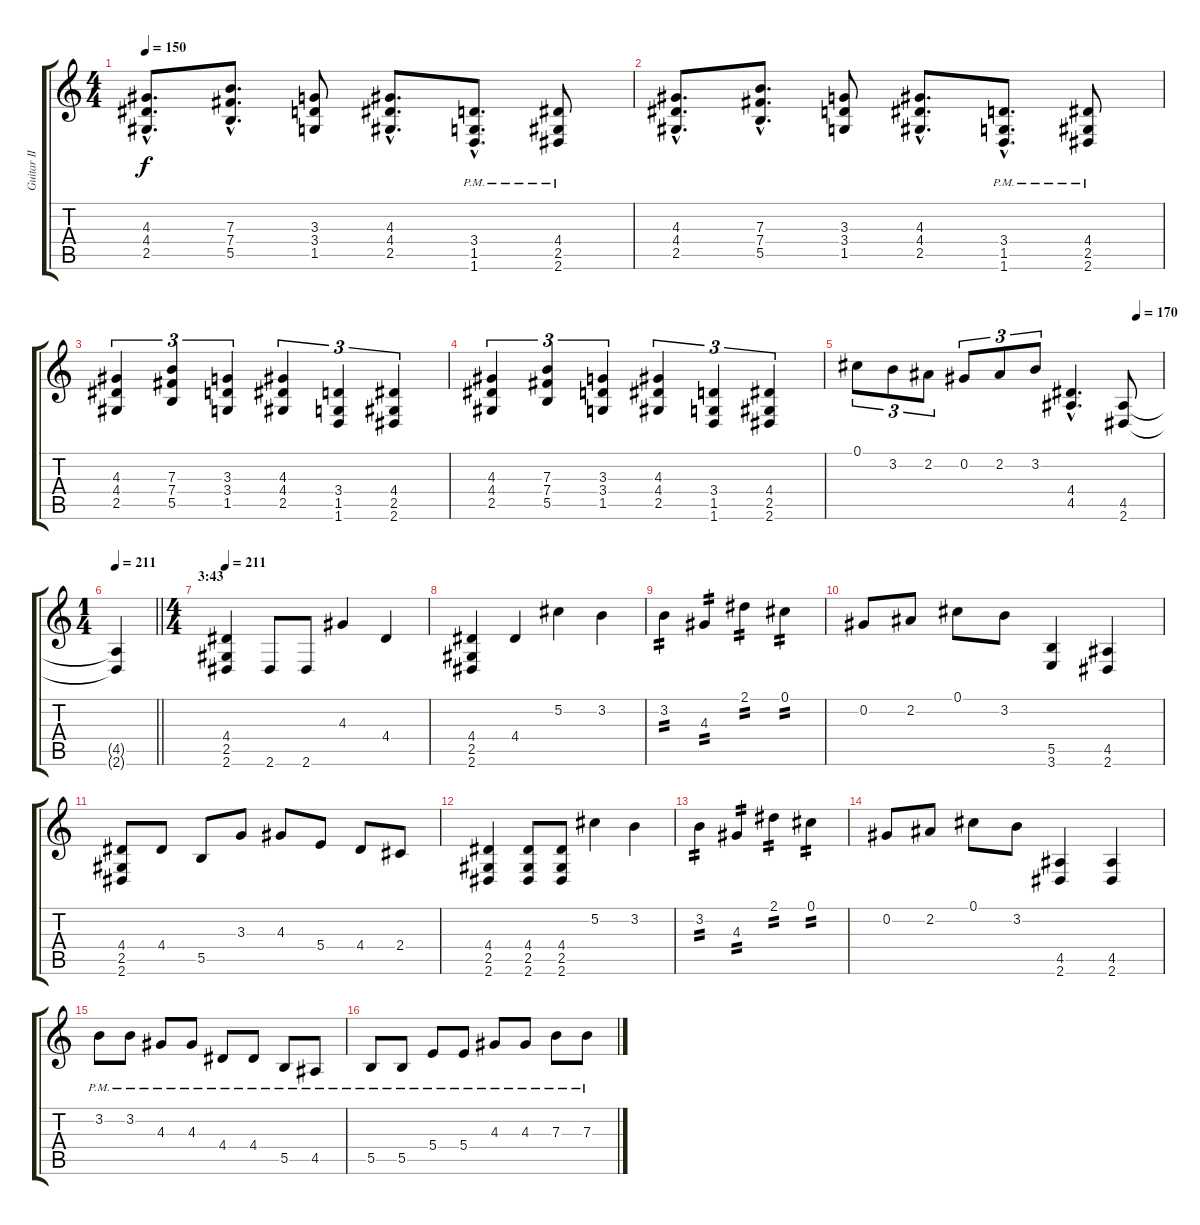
\track ("Guitar II" "Guitar II") {instrument distortionguitar}
\staff {score tabs}
\tuning (Db4 Ab3 E3 B2 Gb2 Db2) {hide}
\ts (4 4)
\tempo 150
\clef g2
\ks c
(4.3{hac} 4.4{hac} 2.5{hac}).8{d dy f} (7.3{hac} 7.4{hac} 5.5{hac}).8{d} (3.3 3.4 1.5).8 (4.3{hac} 4.4{hac} 2.5{hac}).8{d} (3.4{hac pm} 1.5{hac pm} 1.6{hac pm}).8{d} (4.4{pm} 2.5{pm} 2.6{pm}).8 |
(4.3{hac} 4.4{hac} 2.5{hac}).8{d} (7.3{hac} 7.4{hac} 5.5{hac}).8{d} (3.3 3.4 1.5).8 (4.3{hac} 4.4{hac} 2.5{hac}).8{d} (3.4{hac pm} 1.5{hac pm} 1.6{hac pm}).8{d} (4.4{pm} 2.5{pm} 2.6{pm}).8 |
(4.3 4.4 2.5).4{tu (3 2)} (7.3 7.4 5.5).4{tu (3 2)} (3.3 3.4 1.5).4{tu (3 2)} (4.3 4.4 2.5).4{tu (3 2)} (3.4 1.5 1.6).4{tu (3 2)} (4.4 2.5 2.6).4{tu (3 2)} |
(4.3 4.4 2.5).4{tu (3 2)} (7.3 7.4 5.5).4{tu (3 2)} (3.3 3.4 1.5).4{tu (3 2)} (4.3 4.4 2.5).4{tu (3 2)} (3.4 1.5 1.6).4{tu (3 2)} (4.4 2.5 2.6).4{tu (3 2)} |
\tempo (170 0.9166666666666666)
0.1.8{tu (3 2)} 3.2.8{tu (3 2)} 2.2.8{tu (3 2)} 0.2.8{tu (3 2)} 2.2.8{tu (3 2)} 3.2.8{tu (3 2)} (4.4{hac} 4.5{hac}).4{d} (4.5 2.6).8 |
\ts (1 4)
\tempo 211
\barLineRight lightlight
(4.5{t} 2.6{t}).4 |
\ts (4 4)
\section ("" "3:43")
\tempo 211
(4.4 2.5 2.6).4 2.6.8 2.6.8 4.3.4 4.4.4 |
(4.4 2.5 2.6).4 4.4.4 5.2.4 3.2.4 |
3.2.4{tp 2} 4.3.4{tp 2} 2.1.4{tp 2} 0.1.4{tp 2} |
0.2.8 2.2.8 0.1.8 3.2.8 (5.5 3.6).4 (4.5 2.6).4 |
(4.4 2.5 2.6).8 4.4.8 5.5.8 3.3.8 4.3.8 5.4.8 4.4.8 2.4.8 |
(4.4 2.5 2.6).4 (4.4 2.5 2.6).8 (4.4 2.5 2.6).8 5.2.4 3.2.4 |
3.2.4{tp 2} 4.3.4{tp 2} 2.1.4{tp 2} 0.1.4{tp 2} |
0.2.8 2.2.8 0.1.8 3.2.8 (4.5 2.6).4 (4.5 2.6).4 |
3.2{pm}.8 3.2{pm}.8 4.3{pm}.8 4.3{pm}.8 4.4{pm}.8 4.4{pm}.8 5.5{pm}.8 4.5{pm}.8 |
5.5{pm}.8 5.5{pm}.8 5.4{pm}.8 5.4{pm}.8 4.3{pm}.8 4.3{pm}.8 7.3{pm}.8 7.3{pm}.8
